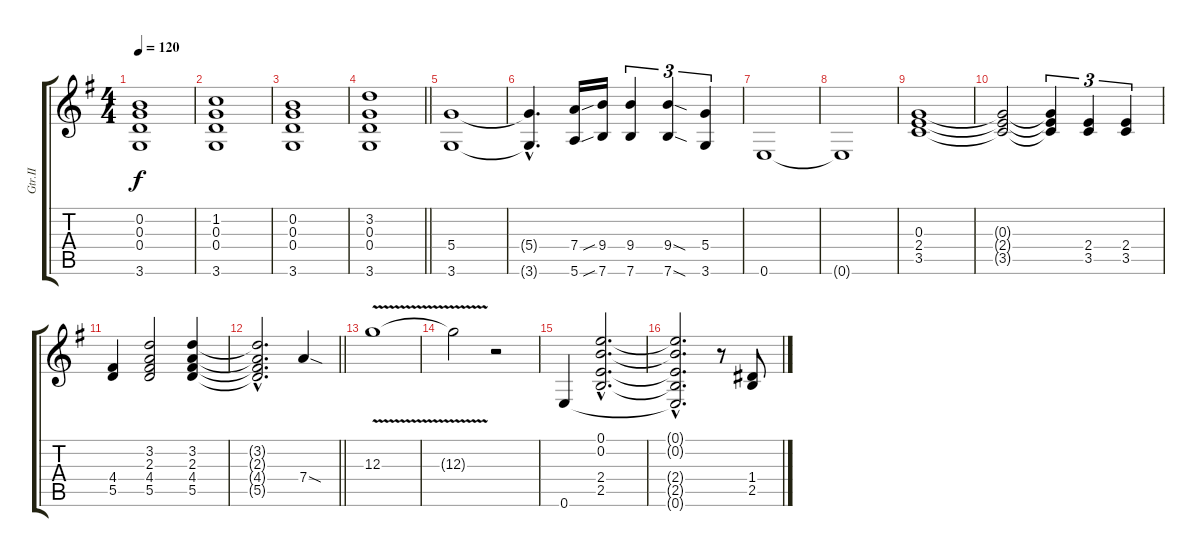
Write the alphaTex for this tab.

\track ("Gtr.II" "Gtr.II") {instrument electricguitarjazz}
\staff {score tabs}
\tuning (E4 B3 G3 D3 A2 E2) {hide}
\ts (4 4)
\tempo 120
\clef g2
\ks eminor
(0.2 0.3 0.4 3.6).1{dy f} |
(1.2 0.3 0.4 3.6).1 |
(0.2 0.3 0.4 3.6).1 |
\barLineRight lightlight
(3.2 0.3 0.4 3.6).1 |
(5.4 3.6).1 |
(5.4{hac t} 3.6{hac t}).4{d} (7.4 5.6).16 (9.4{sib} 7.6{sib}).16 (9.4 7.6).4{tu (3 2)} (9.4{sod} 7.6{sod}).4{tu (3 2)} (5.4 3.6).4{tu (3 2)} |
0.6.1 |
0.6{t}.1 |
(0.3 2.4 3.5).1 |
(0.3{t} 2.4{t} 3.5{t}).2 (0.3{t} 2.4{t} 3.5{t}).4{tu (3 2)} (2.4 3.5).4{tu (3 2)} (2.4 3.5).4{tu (3 2)} |
(4.4 5.5).4 (3.2 2.3 4.4 5.5).2 (3.2 2.3 4.4 5.5).4 |
\barLineRight lightlight
(3.2{hac t} 2.3{hac t} 4.4{hac t} 5.5{hac t}).2{d} 7.4{sod}.4 |
12.3{v}.1 |
12.3{t}.2 r.2 |
0.6.4 (0.1{hac} 0.2{hac} 2.4{hac} 2.5{hac}).2{d} |
(0.1{hac t} 0.2{hac t} 2.4{hac t} 2.5{hac t} 0.6{hac t}).2{d} r.8 (1.4 2.5).8
